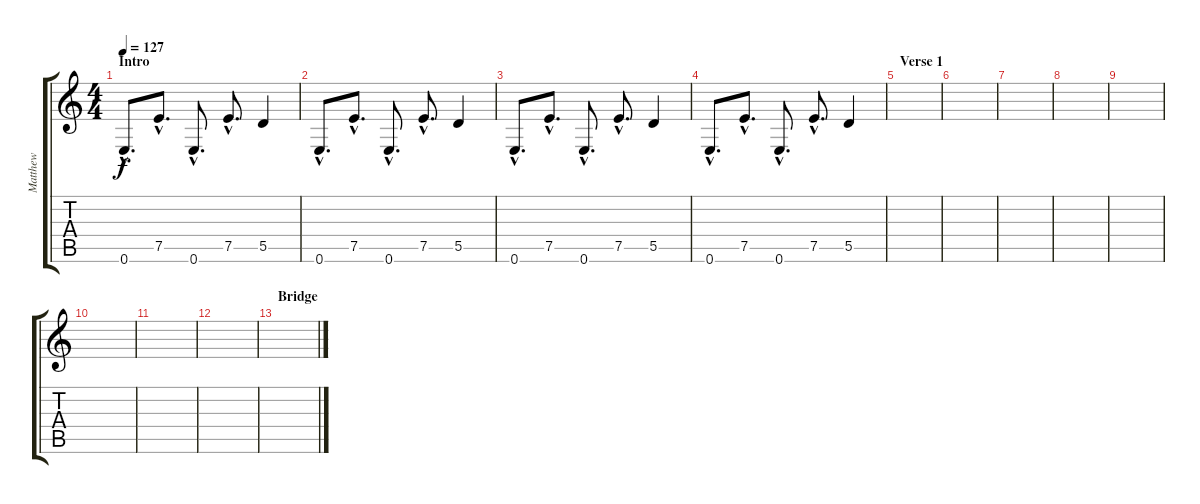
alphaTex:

\track ("Matthew" "Matthew") {instrument overdrivenguitar}
\staff {score tabs}
\tuning (E4 B3 G3 D3 A2 E2) {hide}
\ts (4 4)
\section ("" "Intro ")
\tempo 127
\clef g2
\ks c
0.6{hac}.8{d dy f instrument overdrivenguitar} 7.5{hac}.8{d} 0.6{hac}.8{d} 7.5{hac}.8{d} 5.5.4 |
0.6{hac}.8{d} 7.5{hac}.8{d} 0.6{hac}.8{d} 7.5{hac}.8{d} 5.5.4 |
0.6{hac}.8{d} 7.5{hac}.8{d} 0.6{hac}.8{d} 7.5{hac}.8{d} 5.5.4 |
0.6{hac}.8{d} 7.5{hac}.8{d} 0.6{hac}.8{d} 7.5{hac}.8{d} 5.5.4 |
\section ("" "Verse 1")
|
|
|
|
|
|
|
|
\section ("" "Bridge")
